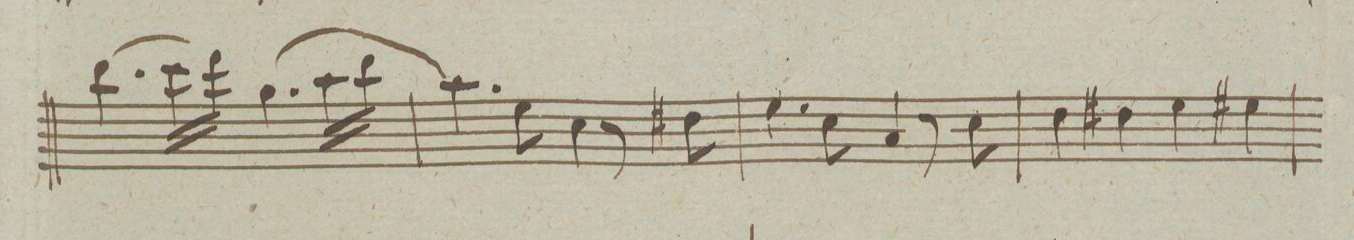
**kern	**dynam
*I"Fagotto Primo.	*
*clefF4	*
*k[]	*
*met(c)	*
*M4/4	*
(4.d\	.
16e\LL	.
16f\JJ)	.
(4.B\	.
16c\LL	.
16d\JJ	.
=52	=52
4.c\)	.
8G\	.
4E\	.
8r	.
8F#X\	.
=53	=53
4.G\	.
8E\	.
4C/	.
8r	.
8E\	.
=54	=54
4F\	.
4F#X\	.
4G\	.
4G#X\	.
=55	=55
*-	*-
